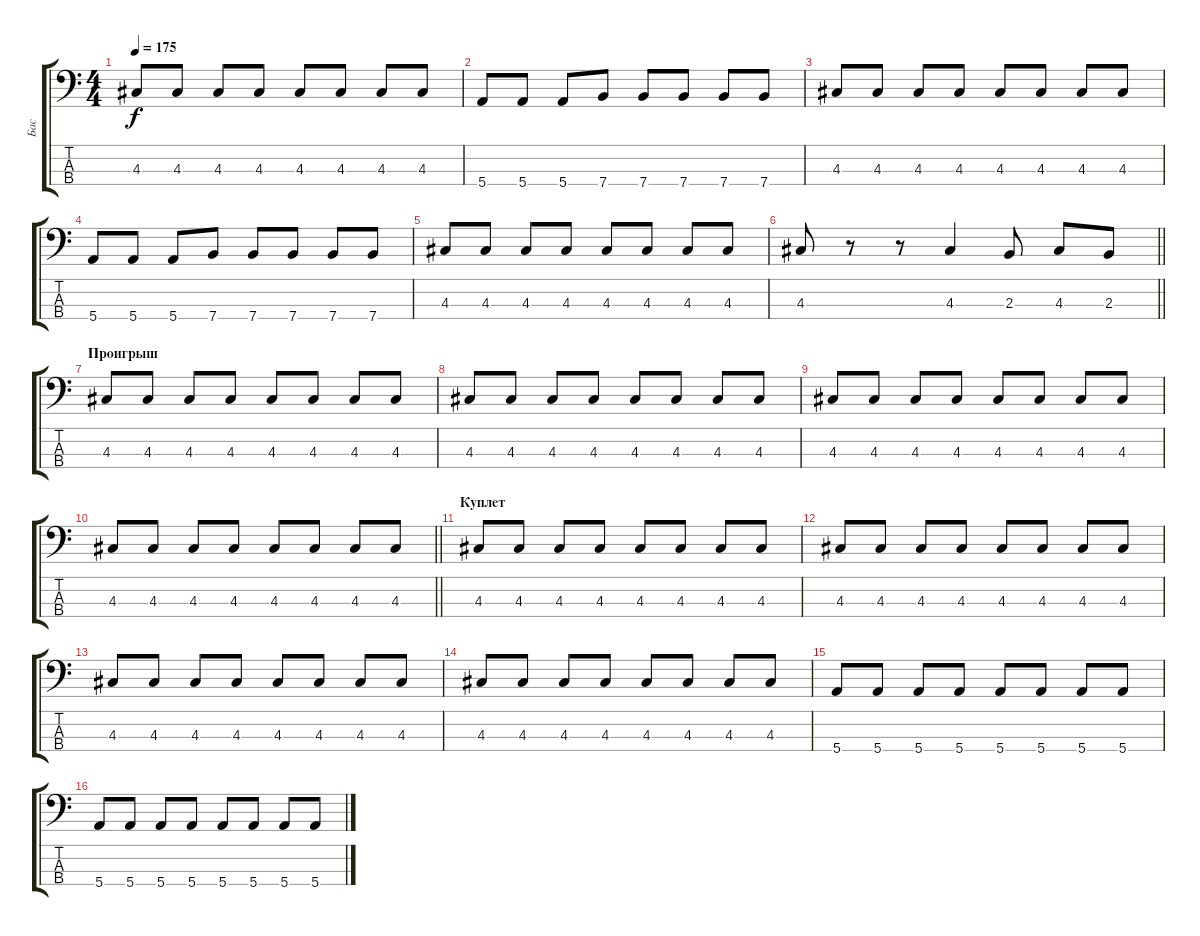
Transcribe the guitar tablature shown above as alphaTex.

\track ("Бас" "Бас") {instrument electricbassfinger}
\staff {score tabs}
\tuning (G2 D2 A1 E1) {hide}
\ts (4 4)
\tempo 175
\clef f4
\ks c
4.3.8{dy f} 4.3.8 4.3.8 4.3.8 4.3.8 4.3.8 4.3.8 4.3.8 |
5.4.8 5.4.8 5.4.8 7.4.8 7.4.8 7.4.8 7.4.8 7.4.8 |
4.3.8 4.3.8 4.3.8 4.3.8 4.3.8 4.3.8 4.3.8 4.3.8 |
5.4.8 5.4.8 5.4.8 7.4.8 7.4.8 7.4.8 7.4.8 7.4.8 |
4.3.8 4.3.8 4.3.8 4.3.8 4.3.8 4.3.8 4.3.8 4.3.8 |
\barLineRight lightlight
4.3.8 r.8 r.8 4.3.4 2.3.8 4.3.8 2.3.8 |
\section ("" "Проигрыш")
4.3.8 4.3.8 4.3.8 4.3.8 4.3.8 4.3.8 4.3.8 4.3.8 |
4.3.8 4.3.8 4.3.8 4.3.8 4.3.8 4.3.8 4.3.8 4.3.8 |
4.3.8 4.3.8 4.3.8 4.3.8 4.3.8 4.3.8 4.3.8 4.3.8 |
\barLineRight lightlight
4.3.8 4.3.8 4.3.8 4.3.8 4.3.8 4.3.8 4.3.8 4.3.8 |
\section ("" "Куплет")
4.3.8 4.3.8 4.3.8 4.3.8 4.3.8 4.3.8 4.3.8 4.3.8 |
4.3.8 4.3.8 4.3.8 4.3.8 4.3.8 4.3.8 4.3.8 4.3.8 |
4.3.8 4.3.8 4.3.8 4.3.8 4.3.8 4.3.8 4.3.8 4.3.8 |
4.3.8 4.3.8 4.3.8 4.3.8 4.3.8 4.3.8 4.3.8 4.3.8 |
5.4.8 5.4.8 5.4.8 5.4.8 5.4.8 5.4.8 5.4.8 5.4.8 |
5.4.8 5.4.8 5.4.8 5.4.8 5.4.8 5.4.8 5.4.8 5.4.8
